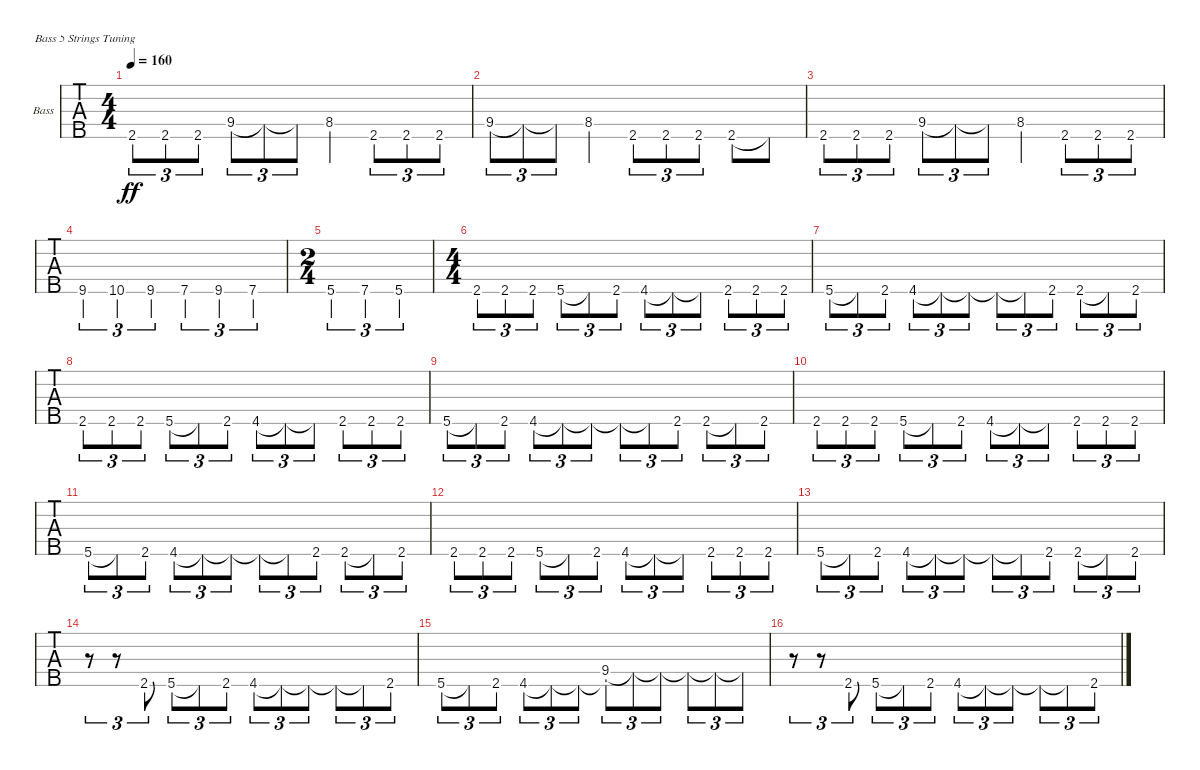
\bracketExtendMode groupsimilarinstruments
\firstSystemTrackNameOrientation horizontal
\otherSystemsTrackNameOrientation horizontal
\track ("Boni" "Bass") {instrument electricbassfinger}
\staff {tabs}
\tuning (G2 D2 A1 E1 B0)
\ts (4 4)
\beaming (8 2 2 2 2)
\tempo 160
\clef f4
\ks c
2.5{acc #}.8{tu (3 2) dy ff} 2.5{acc #}.8{tu (3 2)} 2.5{acc #}.8{tu (3 2)} 9.4{acc #}.8{tu (3 2)} 9.4{t acc #}.8{tu (3 2)} 9.4{t acc #}.8{tu (3 2)} 8.4.4 2.5{acc #}.8{tu (3 2)} 2.5{acc #}.8{tu (3 2)} 2.5{acc #}.8{tu (3 2)} |
9.4{acc #}.8{tu (3 2)} 9.4{t acc #}.8{tu (3 2)} 9.4{t acc #}.8{tu (3 2)} 8.4.4 2.5{acc #}.8{tu (3 2)} 2.5{acc #}.8{tu (3 2)} 2.5{acc #}.8{tu (3 2)} 2.5{acc #}.8 2.5{t acc #}.8 |
2.5{acc #}.8{tu (3 2)} 2.5{acc #}.8{tu (3 2)} 2.5{acc #}.8{tu (3 2)} 9.4{acc #}.8{tu (3 2)} 9.4{t acc #}.8{tu (3 2)} 9.4{t acc #}.8{tu (3 2)} 8.4.4 2.5{acc #}.8{tu (3 2)} 2.5{acc #}.8{tu (3 2)} 2.5{acc #}.8{tu (3 2)} |
9.5{acc #}.4{tu (3 2)} 10.5.4{tu (3 2)} 9.5{acc #}.4{tu (3 2)} 7.5{acc #}.4{tu (3 2)} 9.5{acc #}.4{tu (3 2)} 7.5{acc #}.4{tu (3 2)} |
\ts (2 4)
\beaming (8 2 2)
5.5.4{tu (3 2)} 7.5{acc #}.4{tu (3 2)} 5.5.4{tu (3 2)} |
\ts (4 4)
\beaming (8 2 2 2 2)
2.5{acc #}.8{tu (3 2)} 2.5{acc #}.8{tu (3 2)} 2.5{acc #}.8{tu (3 2)} 5.5.8{tu (3 2)} 5.5{t}.8{tu (3 2)} 2.5{acc #}.8{tu (3 2)} 4.5{acc #}.8{tu (3 2)} 4.5{t acc #}.8{tu (3 2)} 4.5{t acc #}.8{tu (3 2)} 2.5{acc #}.8{tu (3 2)} 2.5{acc #}.8{tu (3 2)} 2.5{acc #}.8{tu (3 2)} |
5.5.8{tu (3 2)} 5.5{t}.8{tu (3 2)} 2.5{acc #}.8{tu (3 2)} 4.5{acc #}.8{tu (3 2)} 4.5{t acc #}.8{tu (3 2)} 4.5{t acc #}.8{tu (3 2)} 4.5{t acc #}.8{tu (3 2)} 4.5{t acc #}.8{tu (3 2)} 2.5{acc #}.8{tu (3 2)} 2.5{acc #}.8{tu (3 2)} 2.5{t acc #}.8{tu (3 2)} 2.5{acc #}.8{tu (3 2)} |
2.5{acc #}.8{tu (3 2)} 2.5{acc #}.8{tu (3 2)} 2.5{acc #}.8{tu (3 2)} 5.5.8{tu (3 2)} 5.5{t}.8{tu (3 2)} 2.5{acc #}.8{tu (3 2)} 4.5{acc #}.8{tu (3 2)} 4.5{t acc #}.8{tu (3 2)} 4.5{t acc #}.8{tu (3 2)} 2.5{acc #}.8{tu (3 2)} 2.5{acc #}.8{tu (3 2)} 2.5{acc #}.8{tu (3 2)} |
5.5.8{tu (3 2)} 5.5{t}.8{tu (3 2)} 2.5{acc #}.8{tu (3 2)} 4.5{acc #}.8{tu (3 2)} 4.5{t acc #}.8{tu (3 2)} 4.5{t acc #}.8{tu (3 2)} 4.5{t acc #}.8{tu (3 2)} 4.5{t acc #}.8{tu (3 2)} 2.5{acc #}.8{tu (3 2)} 2.5{acc #}.8{tu (3 2)} 2.5{t acc #}.8{tu (3 2)} 2.5{acc #}.8{tu (3 2)} |
2.5{acc #}.8{tu (3 2)} 2.5{acc #}.8{tu (3 2)} 2.5{acc #}.8{tu (3 2)} 5.5.8{tu (3 2)} 5.5{t}.8{tu (3 2)} 2.5{acc #}.8{tu (3 2)} 4.5{acc #}.8{tu (3 2)} 4.5{t acc #}.8{tu (3 2)} 4.5{t acc #}.8{tu (3 2)} 2.5{acc #}.8{tu (3 2)} 2.5{acc #}.8{tu (3 2)} 2.5{acc #}.8{tu (3 2)} |
5.5.8{tu (3 2)} 5.5{t}.8{tu (3 2)} 2.5{acc #}.8{tu (3 2)} 4.5{acc #}.8{tu (3 2)} 4.5{t acc #}.8{tu (3 2)} 4.5{t acc #}.8{tu (3 2)} 4.5{t acc #}.8{tu (3 2)} 4.5{t acc #}.8{tu (3 2)} 2.5{acc #}.8{tu (3 2)} 2.5{acc #}.8{tu (3 2)} 2.5{t acc #}.8{tu (3 2)} 2.5{acc #}.8{tu (3 2)} |
2.5{acc #}.8{tu (3 2)} 2.5{acc #}.8{tu (3 2)} 2.5{acc #}.8{tu (3 2)} 5.5.8{tu (3 2)} 5.5{t}.8{tu (3 2)} 2.5{acc #}.8{tu (3 2)} 4.5{acc #}.8{tu (3 2)} 4.5{t acc #}.8{tu (3 2)} 4.5{t acc #}.8{tu (3 2)} 2.5{acc #}.8{tu (3 2)} 2.5{acc #}.8{tu (3 2)} 2.5{acc #}.8{tu (3 2)} |
5.5.8{tu (3 2)} 5.5{t}.8{tu (3 2)} 2.5{acc #}.8{tu (3 2)} 4.5{acc #}.8{tu (3 2)} 4.5{t acc #}.8{tu (3 2)} 4.5{t acc #}.8{tu (3 2)} 4.5{t acc #}.8{tu (3 2)} 4.5{t acc #}.8{tu (3 2)} 2.5{acc #}.8{tu (3 2)} 2.5{acc #}.8{tu (3 2)} 2.5{t acc #}.8{tu (3 2)} 2.5{acc #}.8{tu (3 2)} |
r.8{tu (3 2)} r.8{tu (3 2)} 2.5{acc #}.8{tu (3 2)} 5.5.8{tu (3 2)} 5.5{t}.8{tu (3 2)} 2.5{acc #}.8{tu (3 2)} 4.5{acc #}.8{tu (3 2)} 4.5{t acc #}.8{tu (3 2)} 4.5{t acc #}.8{tu (3 2)} 4.5{t acc #}.8{tu (3 2)} 4.5{t acc #}.8{tu (3 2)} 2.5{acc #}.8{tu (3 2)} |
5.5.8{tu (3 2)} 5.5{t}.8{tu (3 2)} 2.5{acc #}.8{tu (3 2)} 4.5{acc #}.8{tu (3 2)} 4.5{t acc #}.8{tu (3 2)} 4.5{t acc #}.8{tu (3 2)} (4.5{t acc #} 9.4{acc #}).8{tu (3 2)} 9.4{t acc #}.8{tu (3 2)} 9.4{t acc #}.8{tu (3 2)} 9.4{t acc #}.8{tu (3 2)} 9.4{t acc #}.8{tu (3 2)} 9.4{t acc #}.8{tu (3 2)} |
r.8{tu (3 2)} r.8{tu (3 2)} 2.5{acc #}.8{tu (3 2)} 5.5.8{tu (3 2)} 5.5{t}.8{tu (3 2)} 2.5{acc #}.8{tu (3 2)} 4.5{acc #}.8{tu (3 2)} 4.5{t acc #}.8{tu (3 2)} 4.5{t acc #}.8{tu (3 2)} 4.5{t acc #}.8{tu (3 2)} 4.5{t acc #}.8{tu (3 2)} 2.5{acc #}.8{tu (3 2)}
